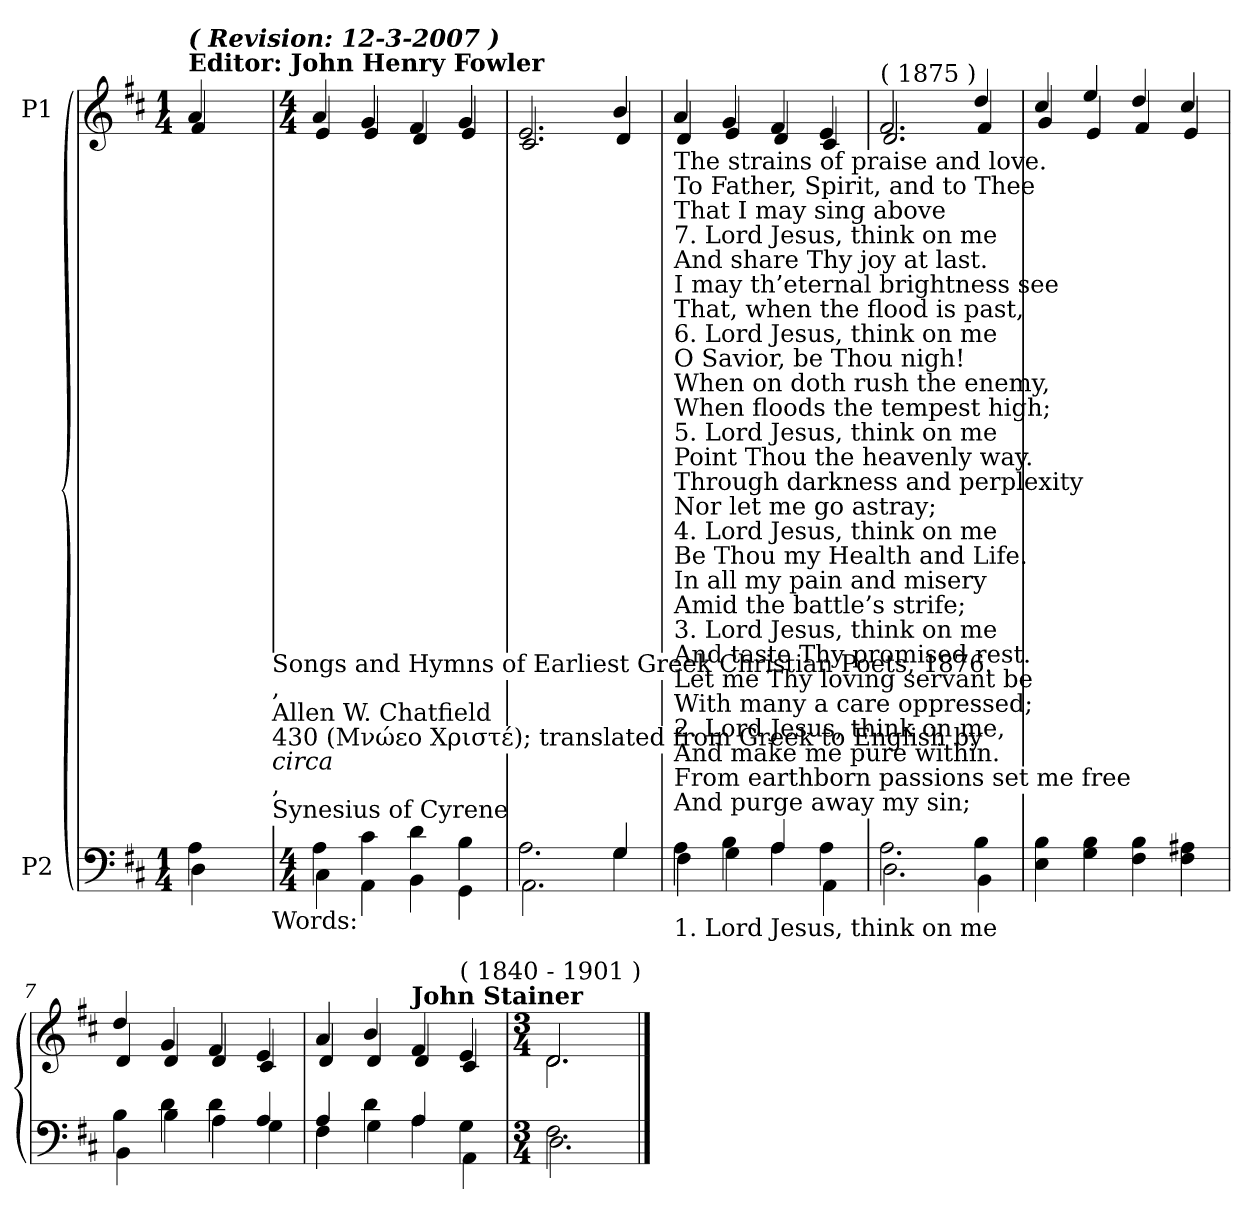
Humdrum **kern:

**kern	**kern
*part2	*part1
*staff2	*staff1
*I"P2	*I"P1
!!LO:PB:g=z
*clefF4	*clefG2
*k[f#c#]	*k[f#c#]
*D:	*D:
*M1/4	*M1/4
*MM115	*MM115
=1	=1
*^	*^
!	!	!LO:TX:a:B:t=Editor&colon; John Henry Fowler	!
!	!	!LO:TX:a:Bi:t=( Revision&colon; 12-3-2007 )	!
*	*^	*	*
4Ai\	4Di\	8ryy	4ai/	4f#i/
.	.	16ryy	.	.
.	.	32ryy	.	.
.	.	64ryy	.	.
.	.	128...ryy	.	.
!	!	!LO:TX:b:t=Words&colon;	!	!
!	!	!LO:TX:t=Synesius of Cyrene	!	!
!	!	!LO:TX:t=,	!	!
!	!	!LO:TX:i:t=circa	!	!
!	!	!LO:TX:t=430 (Μνώεο Χριστέ); translated from Greek to English by	!	!
!	!	!LO:TX:t=Allen W. Chatfield	!	!
!	!	!LO:TX:t=,	!	!
!	!	!LO:TX:t=Songs and Hymns of Earliest Greek Christian Poets, 1876.	!	!
.	.	1024ryy	.	.
*v	*v	*v	*	*
=2	=2	=2
*M4/4	*M4/4	*
*^	*	*
4Ai\	4C#i\	4ai/	4ei/
4c#i\	4AAi\	4gi/	4ei/
4di\	4BBi\	4f#i/	4di/
4Bi\	4GGi\	4gi/	4ei/
=3	=3	=3	=3
2.Ai\	2.AAi\	2.ei/	2.c#i/
4Gi/	4Gi\	4bi/	4di/
=4	=4	=4	=4
!LO:TX:b:t=1.  Lord Jesus, think on me	!	!	!
!LO:TX:t=And purge away my sin;	!	!	!
!LO:TX:t=From earthborn passions set me free	!	!	!
!LO:TX:t=And make me pure within.	!	!	!
!LO:TX:t=2.  Lord Jesus, think on me,	!	!	!
!LO:TX:t=With many a care oppressed;	!	!	!
!LO:TX:t=Let me Thy loving servant be	!	!	!
!LO:TX:t=And taste Thy promised rest.	!	!	!
!LO:TX:t=3.  Lord Jesus, think on me	!	!	!
!LO:TX:t=Amid the battle’s strife;	!	!	!
!LO:TX:t=In all my pain and misery	!	!	!
!LO:TX:t=Be Thou my Health and Life.	!	!	!
!LO:TX:t=4.  Lord Jesus, think on me	!	!	!
!LO:TX:t=Nor let me go astray;	!	!	!
!LO:TX:t=Through darkness and perplexity	!	!	!
!LO:TX:t=Point Thou the heavenly way.	!	!	!
!LO:TX:t=5.  Lord Jesus, think on me	!	!	!
!LO:TX:t=When floods the tempest high;	!	!	!
!LO:TX:t=When on doth rush the enemy,	!	!	!
!LO:TX:t=O Savior, be Thou nigh!	!	!	!
!LO:TX:t=6.  Lord Jesus, think on me	!	!	!
!LO:TX:t=That, when the flood is past,	!	!	!
!LO:TX:t=I may th’eternal brightness see	!	!	!
!LO:TX:t=And share Thy joy at last.	!	!	!
!LO:TX:t=7. Lord Jesus, think on me	!	!	!
!LO:TX:t=That I may sing above	!	!	!
!LO:TX:t=To Father, Spirit, and to Thee	!	!	!
!LO:TX:t=The strains of praise and love.	!	!	!
4Ai\	4F#i\	4ai/	4di/
4Bi\	4Gi\	4gi/	4ei/
4Ai/	4Ai\	4f#i/	4di/
4Ai\	4AAi\	4ei/	4c#i/
=5	=5	=5	=5
!	!	!LO:TX:a:t=( 1875 )	!
2.Ai\	2.Di\	2.f#i/	2.di/
4Bi\	4BBi\	4ddi/	4f#i/
*v	*v	*	*
=6	=6	=6
4Ei\ 4Bi	4cc#i/	4gi/
4Gi\ 4Bi	4eei/	4ei/
4F#i\ 4Bi	4ddi/	4f#i/
4F#i\ 4A#Xi	4cc#i/	4ei/
=7	=7	=7
*^	*	*
4Bi\	4BBi\	4ddi/	4di/
4di\	4Bi\	4gi/	4di/
4di\	4Ai\	4f#i/	4di/
4Ai/	4Gi\	4ei/	4c#i/
=8	=8	=8	=8
4Ai/	4F#i\	4ai/	4di/
4di\	4Gi\	4bi/	4di/
!	!	!LO:TX:a:B:t=John Stainer	!
4Ai/	4Ai\	4f#i/	4di/
!	!	!LO:TX:a:t=( 1840 - 1901 )	!
4Gi\	4AAi\	4ei/	4c#i/
=9	=9	=9	=9
*M3/4	*	*M3/4	*
2.F#i\	2.Di\	2.di/	2.di\
*v	*v	*	*
*	*v	*v
==	==
*-	*-
